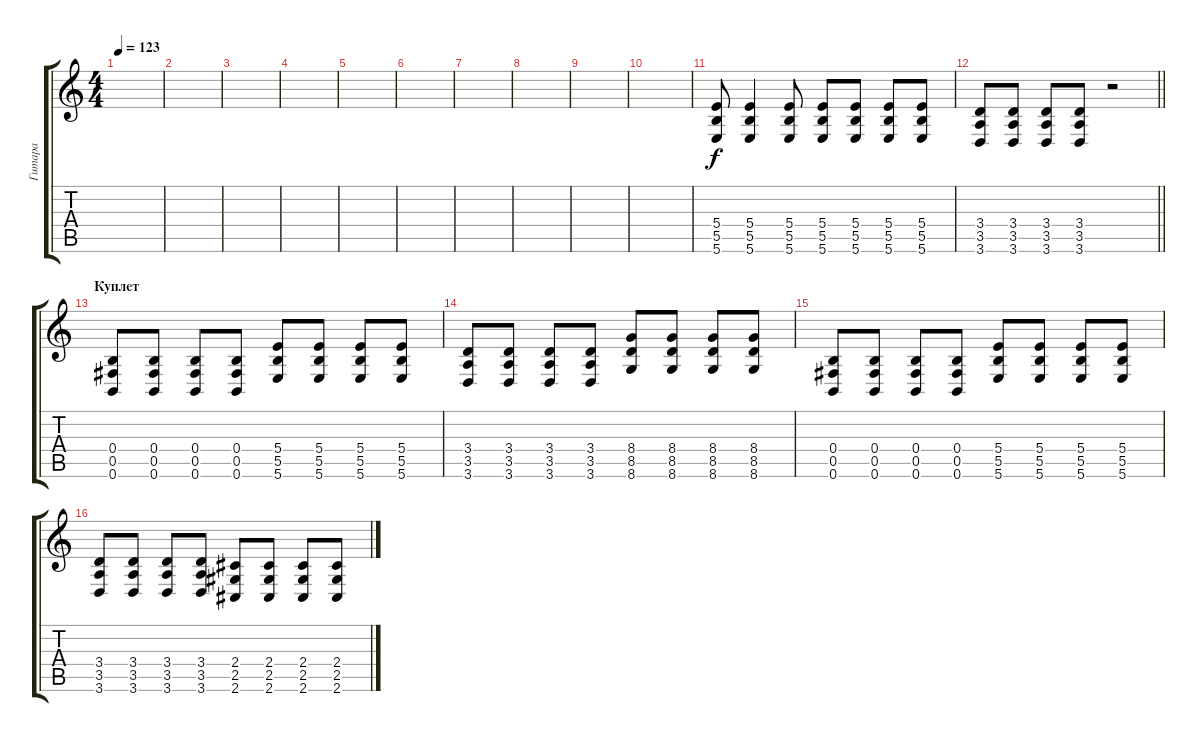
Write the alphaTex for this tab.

\track ("Гитара" "Гитара") {instrument distortionguitar}
\staff {score tabs}
\tuning (Db4 Ab3 E3 B2 Gb2 B1) {hide}
\ts (4 4)
\tempo 123
\clef g2
\ks c
|
|
|
|
|
|
|
|
|
|
(5.4 5.5 5.6).8 (5.4 5.5 5.6).4 (5.4 5.5 5.6).8 (5.4 5.5 5.6).8 (5.4 5.5 5.6).8 (5.4 5.5 5.6).8 (5.4 5.5 5.6).8 |
\barLineRight lightlight
(3.4 3.5 3.6).8 (3.4 3.5 3.6).8 (3.4 3.5 3.6).8 (3.4 3.5 3.6).8 r.2 |
\section ("" "Куплет")
(0.4 0.5 0.6).8 (0.4 0.5 0.6).8 (0.4 0.5 0.6).8 (0.4 0.5 0.6).8 (5.4 5.5 5.6).8 (5.4 5.5 5.6).8 (5.4 5.5 5.6).8 (5.4 5.5 5.6).8 |
(3.4 3.5 3.6).8 (3.4 3.5 3.6).8 (3.4 3.5 3.6).8 (3.4 3.5 3.6).8 (8.4 8.5 8.6).8 (8.4 8.5 8.6).8 (8.4 8.5 8.6).8 (8.4 8.5 8.6).8 |
(0.4 0.5 0.6).8 (0.4 0.5 0.6).8 (0.4 0.5 0.6).8 (0.4 0.5 0.6).8 (5.4 5.5 5.6).8 (5.4 5.5 5.6).8 (5.4 5.5 5.6).8 (5.4 5.5 5.6).8 |
(3.4 3.5 3.6).8 (3.4 3.5 3.6).8 (3.4 3.5 3.6).8 (3.4 3.5 3.6).8 (2.4 2.5 2.6).8 (2.4 2.5 2.6).8 (2.4 2.5 2.6).8 (2.4 2.5 2.6).8
